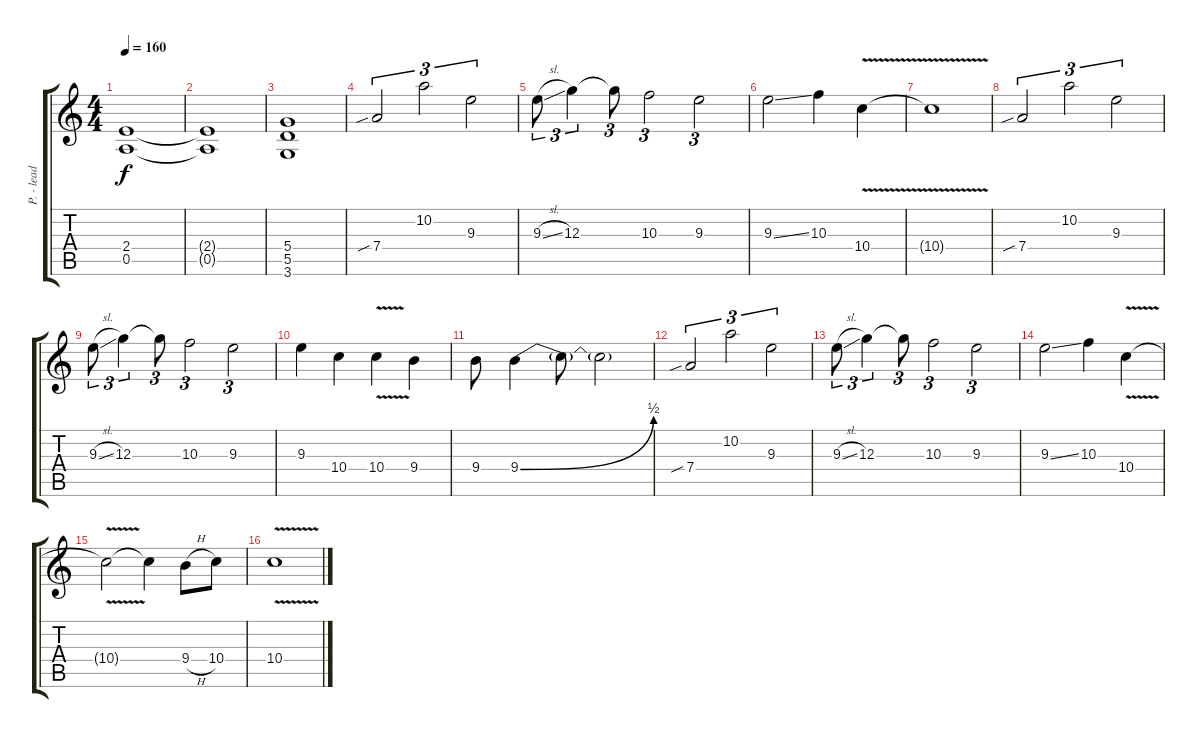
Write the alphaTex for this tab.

\track ("P. - lead guitar" "P. - lead ") {instrument distortionguitar}
\staff {score tabs}
\tuning (E4 B3 G3 D3 A2 E2) {hide}
\ts (4 4)
\tempo 160
\clef g2
\ks c
(2.4{t} 0.5{t}).1{dy f} |
(2.4{t} 0.5{t}).1 |
(5.4 5.5 3.6).1 |
7.4{sib}.2{tu (3 2)} 10.2.2{tu (3 2)} 9.3.2{tu (3 2)} |
9.3{sl}.8{tu (3 2)} 12.3.4{tu (3 2)} 12.3{t}.8{tu (3 2)} 10.3.2{tu (3 2)} 9.3.2{tu (3 2)} |
9.3{ss}.2 10.3.4 10.4{v}.4 |
10.4{t}.1 |
7.4{sib}.2{tu (3 2)} 10.2.2{tu (3 2)} 9.3.2{tu (3 2)} |
9.3{sl}.8{tu (3 2)} 12.3.4{tu (3 2)} 12.3{t}.8{tu (3 2)} 10.3.2{tu (3 2)} 9.3.2{tu (3 2)} |
9.3.4 10.4.4 10.4{v}.4 9.4.4 |
9.4.8 9.4{be (bend 0 0 60 2)}.4 9.4{t}.8 9.4{t}.2 |
7.4{sib}.2{tu (3 2)} 10.2.2{tu (3 2)} 9.3.2{tu (3 2)} |
9.3{sl}.8{tu (3 2)} 12.3.4{tu (3 2)} 12.3{t}.8{tu (3 2)} 10.3.2{tu (3 2)} 9.3.2{tu (3 2)} |
9.3{ss}.2 10.3.4 10.4{v}.4 |
10.4{t}.2 10.4{t}.4 9.4{h}.8 10.4.8 |
10.4{v}.1
